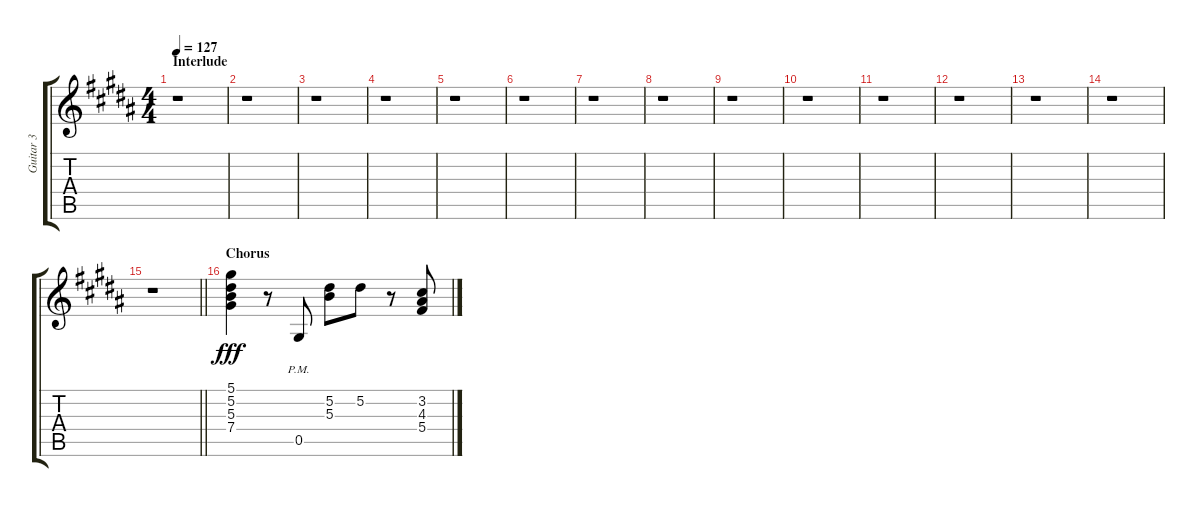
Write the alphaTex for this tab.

\track ("Guitar 3" "Guitar 3") {instrument distortionguitar}
\staff {score tabs}
\tuning (Eb4 Bb3 Gb3 Db3 Ab2 Eb2) {hide}
\ts (4 4)
\section ("" "Interlude")
\tempo 127
\clef g2
\ks b
r.1{dy fff} |
r.1 |
r.1 |
r.1 |
r.1 |
r.1 |
r.1 |
r.1 |
r.1 |
r.1 |
r.1 |
r.1 |
r.1 |
r.1 |
\barLineRight lightlight
r.1 |
\section ("" "Chorus")
(5.1 5.2 5.3 7.4).4 r.8 0.5{pm}.8 (5.2 5.3).8 5.2.8 r.8 (3.2 4.3 5.4).8
